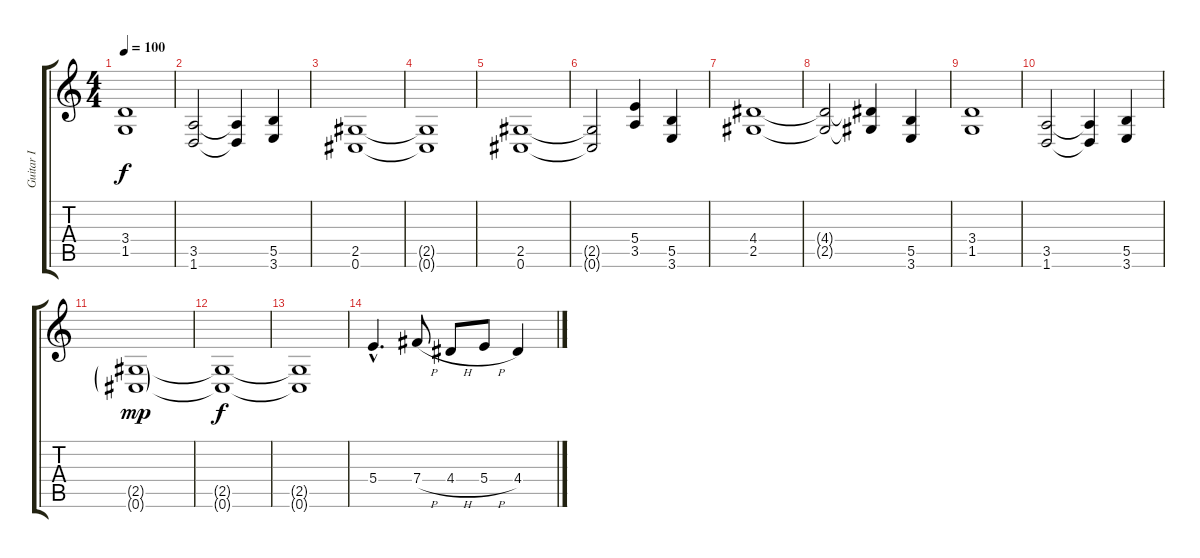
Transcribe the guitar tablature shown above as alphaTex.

\track ("Guitar I" "Guitar I") {instrument distortionguitar}
\staff {score tabs}
\tuning (Db4 Ab3 E3 B2 Gb2 Db2) {hide}
\ts (4 4)
\tempo 100
\clef g2
\ks c
(3.4 1.5).1{dy f} |
(3.5 1.6).2 (3.5{t} 1.6{t}).4 (5.5 3.6).4 |
(2.5 0.6).1 |
(2.5{t} 0.6{t}).1 |
(2.5 0.6).1 |
(2.5{t} 0.6{t}).2 (5.4 3.5).4 (5.5 3.6).4 |
(4.4 2.5).1 |
(4.4{t} 2.5{t}).2 (4.4{t} 2.5{t}).4 (5.5 3.6).4 |
(3.4 1.5).1 |
(3.5 1.6).2 (3.5{t} 1.6{t}).4 (5.5 3.6).4 |
(2.5{g} 0.6{g}).1{dy mp} |
(2.5{t} 0.6{t}).1{dy f} |
(2.5{t} 0.6{t}).1 |
5.4{hac}.4{d} 7.4{h}.8 4.4{h}.8 5.4{h}.8 4.4.4
